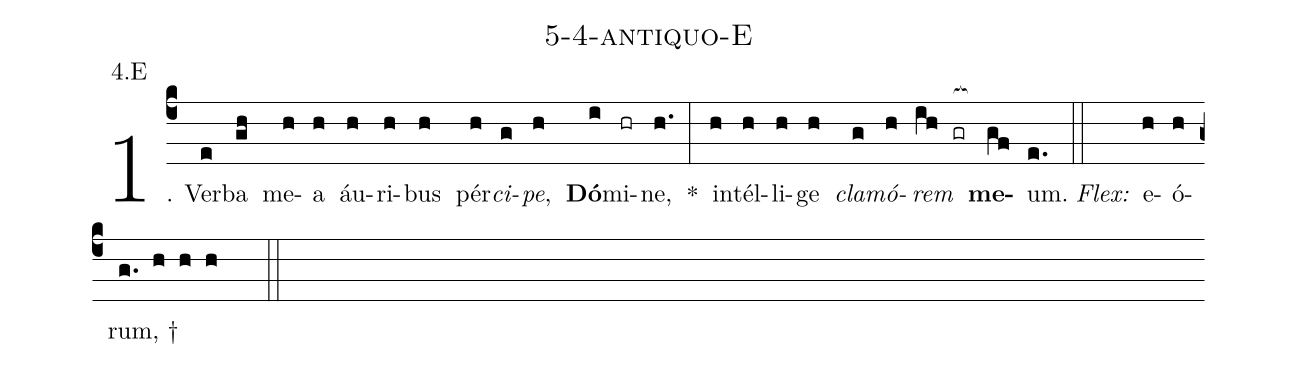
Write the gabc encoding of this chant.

name: 5-4-antiquo-E;
annotation: 4.E;
%%
(c4)1. Ver(e)ba(gh) me(h)a(h) áu(h)ri(h)bus(h) pér(h)<i>ci</i>(g)<i>pe</i>,(h) <b>Dó</b>(i)mi(hr)ne,(h.) *(:) in(h)tél(h)li(h)ge(h) <i>cla</i>(g)<i>mó</i>(h)<i>rem</i>(ih gr[ocb:1{]) <b>me</b>(gf[ocb:0}])um.(e.) (::)
<i>Flex:</i>()  e(h)ó(h)rum, †(g. h h h  ::)
